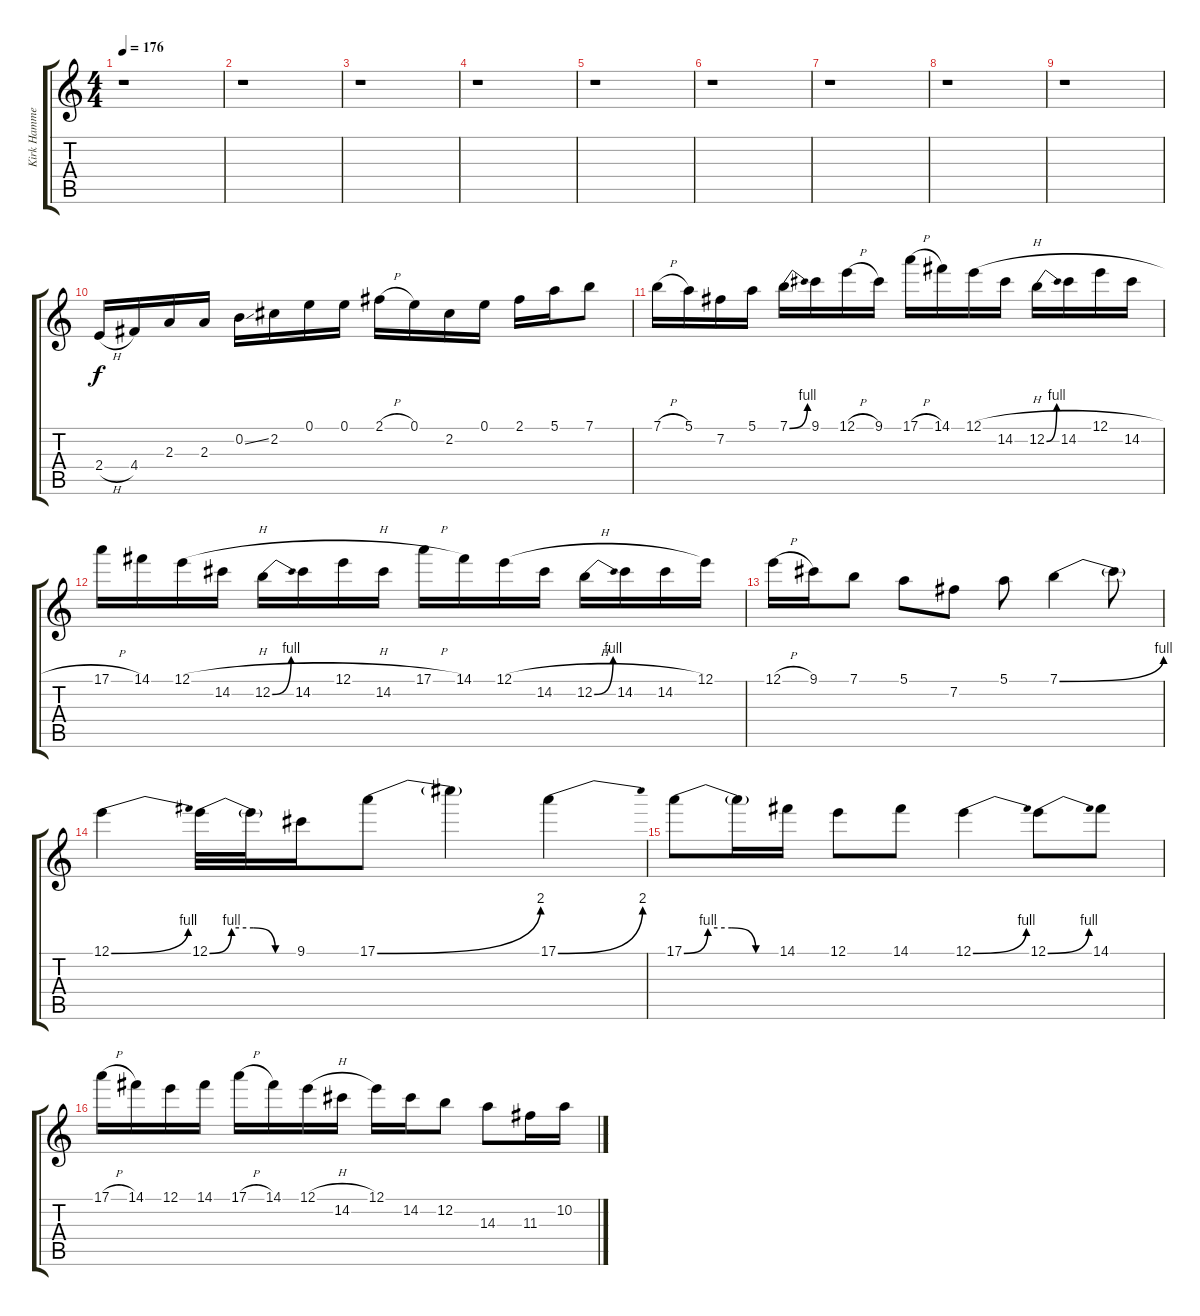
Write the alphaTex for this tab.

\track ("Kirk Hammet" "Kirk Hamme") {instrument overdrivenguitar}
\staff {score tabs}
\tuning (E4 B3 G3 D3 A2 E2) {hide}
\ts (4 4)
\tempo 176
\clef g2
\ks c
r.1{dy f} |
r.1 |
r.1 |
r.1 |
r.1 |
r.1 |
r.1 |
r.1 |
r.1 |
2.4{h}.16 4.4.16 2.3.16 2.3.16 0.2{ss}.16 2.2.16 0.1.16 0.1.16 2.1{h}.16 0.1.16 2.2.16 0.1.16 2.1.16 5.1.16 7.1.8 |
7.1{h}.16 5.1.16 7.2.16 5.1.16 7.1{be (bend 0 0 60 4)}.16 9.1.16 12.1{h}.16 9.1.16 17.1{h}.16 14.1.16 12.1{h}.16 14.2.16 12.2{be (bend 0 0 60 4)}.16 14.2.16 12.1{h}.16 14.2.16 |
17.1{h}.16 14.1.16 12.1{h}.16 14.2.16 12.2{be (bend 0 0 60 4)}.16 14.2.16 12.1{h}.16 14.2.16 17.1{h}.16 14.1.16 12.1{h}.16 14.2.16 12.2{be (bend 0 0 60 4)}.16 14.2.16 14.2.16 12.1.16 |
12.1{h}.16 9.1.16 7.1.8 5.1.8 7.2.8 5.1.8 7.1{be (bend 0 0 60 4)}.4 7.1{t}.8 |
12.1{be (bend 0 0 60 4)}.4 12.1{be (custom 0 0 15 4 30 4 45 0 60 0)}.32 12.1{t}.32 9.1.16 17.1{be (bend 0 0 60 8)}.8 17.1{t}.4 17.1{be (bend 0 0 60 8)}.4 |
17.1{be (custom 0 0 15 4 30 4 45 0 60 0)}.8 17.1{t}.16 14.1.16 12.1.8 14.1.8 12.1{be (bend 0 0 60 4)}.4 12.1{be (bend 0 0 60 4)}.8 14.1.8 |
17.1{h}.16 14.1.16 12.1.16 14.1.16 17.1{h}.16 14.1.16 12.1{h}.16 14.2.16 12.1.16 14.2.16 12.2.8 14.3.8 11.3.16 10.2.16
